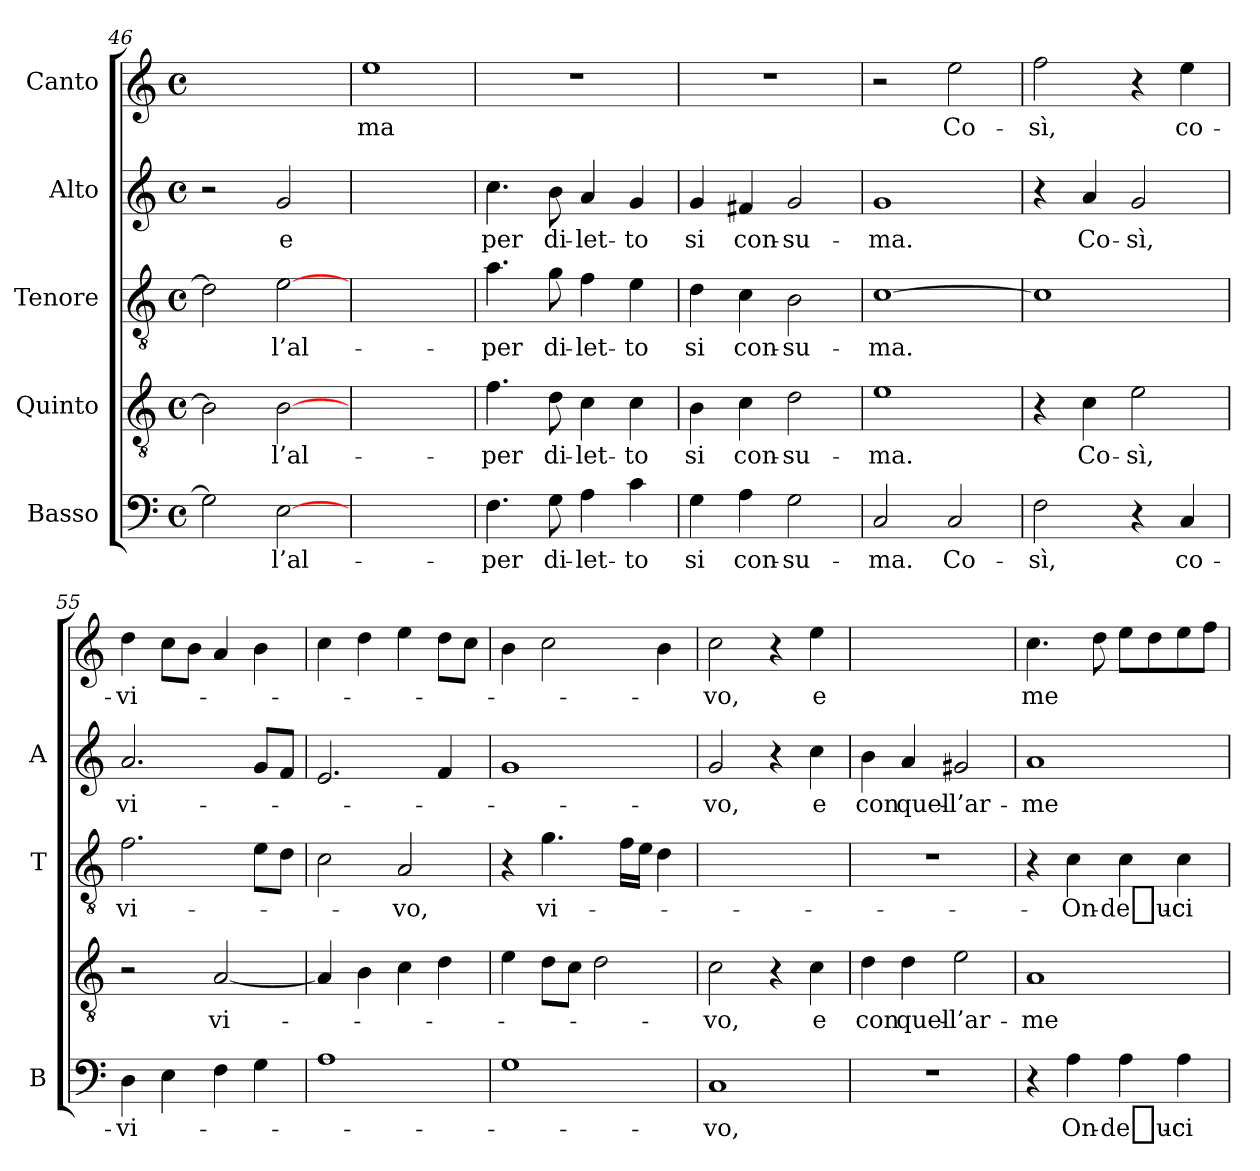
**kern	**text	**kern	**text	**kern	**text	**kern	**text	**kern	**text
*part5	*part5	*part4	*part4	*part3	*part3	*part2	*part2	*part1	*part1
*staff5	*staff5	*staff4	*staff4	*staff3	*staff3	*staff2	*staff2	*staff1	*staff1
*I"Basso	*	*I"Quinto	*	*I"Tenore	*	*I"Alto	*	*I"Canto	*
*I'B	*	*	*	*I'T	*	*I'A	*	*	*
*clefF4	*	*clefGv2	*	*clefGv2	*	*clefG2	*	*clefG2	*
*k[]	*	*k[]	*	*k[]	*	*k[]	*	*k[]	*
*C:	*	*C:	*	*C:	*	*C:	*	*C:	*
*M4/4	*	*M4/4	*	*M4/4	*	*M4/4	*	*M4/4	*
*met(c)	*	*met(c)	*	*met(c)	*	*met(c)	*	*met(c)	*
=46	=46	=46	=46	=46	=46	=46	=46	=46	=46
2G]	.	2B]	.	2d]	.	2r	.	1ryy	.
[2E	l’al-	[2B	l’al-	[2e	l’al-	2g	-e	.	.
=47	=47	=47	=47	=47	=47	=47	=47	=47	=47
1ryy	.	1ryy	.	1ryy	.	1ryy	.	1ee	-ma
=48	=48	=48	=48	=48	=48	=48	=48	=48	=48
4.F	-per	4.f	-per	4.a	-per	4.cc	-per	1r	.
8G	di-	8d	di-	8g	di-	8b	di-	.	.
4A	let-	4c	let-	4f	let-	4a	let-	.	.
4c	-to	4c	-to	4e	-to	4g	-to	.	.
=49	=49	=49	=49	=49	=49	=49	=49	=49	=49
4G	-si	4B	-si	4d	-si	4g	-si	1r	.
4A	con-	4c	con-	4c	con-	4f#X	con-	.	.
2G	su-	2d	su-	2B	su-	2g	su-	.	.
=50	=50	=50	=50	=50	=50	=50	=50	=50	=50
2C	-ma.	1e	-ma.	[1c	-ma.	1g	-ma.	2r	.
2C	Co-	.	.	.	.	.	.	2ee	Co-
=51	=51	=51	=51	=51	=51	=51	=51	=51	=51
2F	-sì,	4r	.	1c]	.	4r	.	2ff	-sì,
.	.	4c	Co-	.	.	4a	Co-	.	.
4r	.	2e	-sì,	.	.	2g	-sì,	4r	.
4C	co-	.	.	.	.	.	.	4ee	co-
=55	=55	=55	=55	=55	=55	=55	=55	=55	=55
4D	vi-	2r	.	2.f	vi-	2.a	vi-	4dd	vi-
4E	.	.	.	.	.	.	.	8ccL	.
.	.	.	.	.	.	.	.	8bJ	.
4F	.	[2A	vi-	.	.	.	.	4a	.
4G	.	.	.	8eL	.	8gL	.	4b	.
.	.	.	.	8dJ	.	8fJ	.	.	.
=56	=56	=56	=56	=56	=56	=56	=56	=56	=56
1A	.	4A]	.	2c	.	2.e	.	4cc	.
.	.	4B	.	.	.	.	.	4dd	.
.	.	4c	.	2A	-vo,	.	.	4ee	.
.	.	4d	.	.	.	4f	.	8ddL	.
.	.	.	.	.	.	.	.	8ccJ	.
=57	=57	=57	=57	=57	=57	=57	=57	=57	=57
1G	.	4e	.	4r	.	1g	.	4b	.
.	.	8dL	.	4.g	vi-	.	.	2cc	.
.	.	8cJ	.	.	.	.	.	.	.
.	.	2d	.	.	.	.	.	.	.
.	.	.	.	16fLL	.	.	.	.	.
.	.	.	.	16eJJ	.	.	.	.	.
.	.	.	.	4d	.	.	.	4b	.
=58	=58	=58	=58	=58	=58	=58	=58	=58	=58
1C	-vo,	2c	-vo,	1ryy	.	2g	-vo,	2cc	-vo,
.	.	4r	.	.	.	4r	.	4r	.
.	.	4c	-e	.	.	4cc	-e	4ee	-e
=59	=59	=59	=59	=59	=59	=59	=59	=59	=59
1r	.	4d	-con	1r	.	4b	-con	1ryy	.
.	.	4d	quel-	.	.	4a	quel-	.	.
.	.	2e	l’ar-	.	.	2g#X	l’ar-	.	.
=60	=60	=60	=60	=60	=60	=60	=60	=60	=60
4r	.	1A	-me	4r	.	1a	-me	4.cc	-me
4A	On-	.	.	4c	On-	.	.	.	.
.	.	.	.	.	.	.	.	8dd	.
4A	de_uc-	.	.	4c	de_uc-	.	.	8eeL	.
.	.	.	.	.	.	.	.	8dd	.
4A	ci-	.	.	4c	ci-	.	.	8ee	.
.	.	.	.	.	.	.	.	8ffJ	.
=	=	=	=	=	=	=	=	=	=
*-	*-	*-	*-	*-	*-	*-	*-	*-	*-
